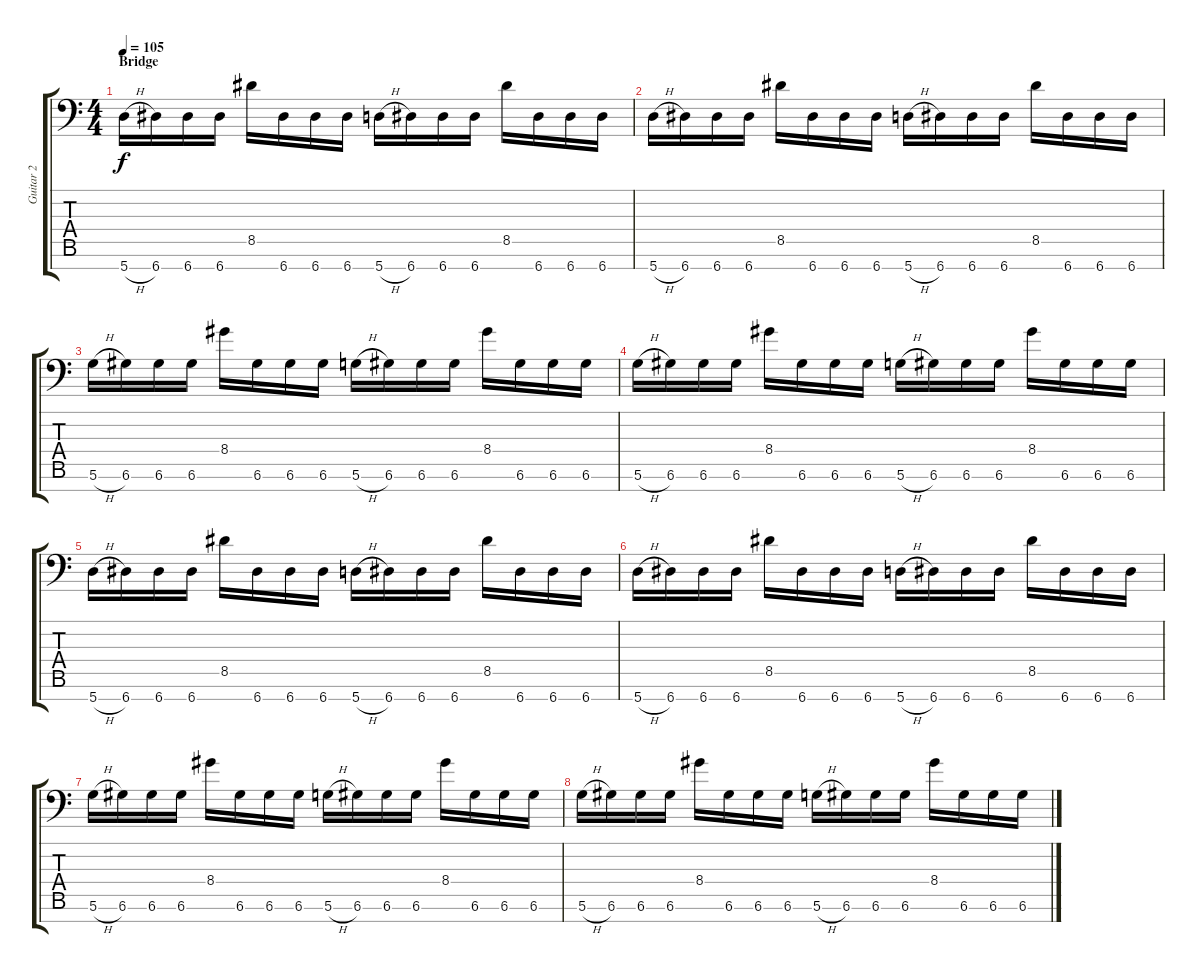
\track ("Guitar 2" "Guitar 2") {instrument distortionguitar}
\staff {score tabs}
\tuning (D4 A3 F3 C3 G2 D2 A1) {hide}
\ts (4 4)
\section ("" "Bridge")
\tempo 105
\clef f4
\ks c
5.7{h}.16{dy f} 6.7.16 6.7.16 6.7.16 8.5.16 6.7.16 6.7.16 6.7.16 5.7{h}.16 6.7.16 6.7.16 6.7.16 8.5.16 6.7.16 6.7.16 6.7.16 |
5.7{h}.16 6.7.16 6.7.16 6.7.16 8.5.16 6.7.16 6.7.16 6.7.16 5.7{h}.16 6.7.16 6.7.16 6.7.16 8.5.16 6.7.16 6.7.16 6.7.16 |
5.6{h}.16 6.6.16 6.6.16 6.6.16 8.4.16 6.6.16 6.6.16 6.6.16 5.6{h}.16 6.6.16 6.6.16 6.6.16 8.4.16 6.6.16 6.6.16 6.6.16 |
5.6{h}.16 6.6.16 6.6.16 6.6.16 8.4.16 6.6.16 6.6.16 6.6.16 5.6{h}.16 6.6.16 6.6.16 6.6.16 8.4.16 6.6.16 6.6.16 6.6.16 |
5.7{h}.16 6.7.16 6.7.16 6.7.16 8.5.16 6.7.16 6.7.16 6.7.16 5.7{h}.16 6.7.16 6.7.16 6.7.16 8.5.16 6.7.16 6.7.16 6.7.16 |
5.7{h}.16 6.7.16 6.7.16 6.7.16 8.5.16 6.7.16 6.7.16 6.7.16 5.7{h}.16 6.7.16 6.7.16 6.7.16 8.5.16 6.7.16 6.7.16 6.7.16 |
5.6{h}.16 6.6.16 6.6.16 6.6.16 8.4.16 6.6.16 6.6.16 6.6.16 5.6{h}.16 6.6.16 6.6.16 6.6.16 8.4.16 6.6.16 6.6.16 6.6.16 |
5.6{h}.16 6.6.16 6.6.16 6.6.16 8.4.16 6.6.16 6.6.16 6.6.16 5.6{h}.16 6.6.16 6.6.16 6.6.16 8.4.16 6.6.16 6.6.16 6.6.16
